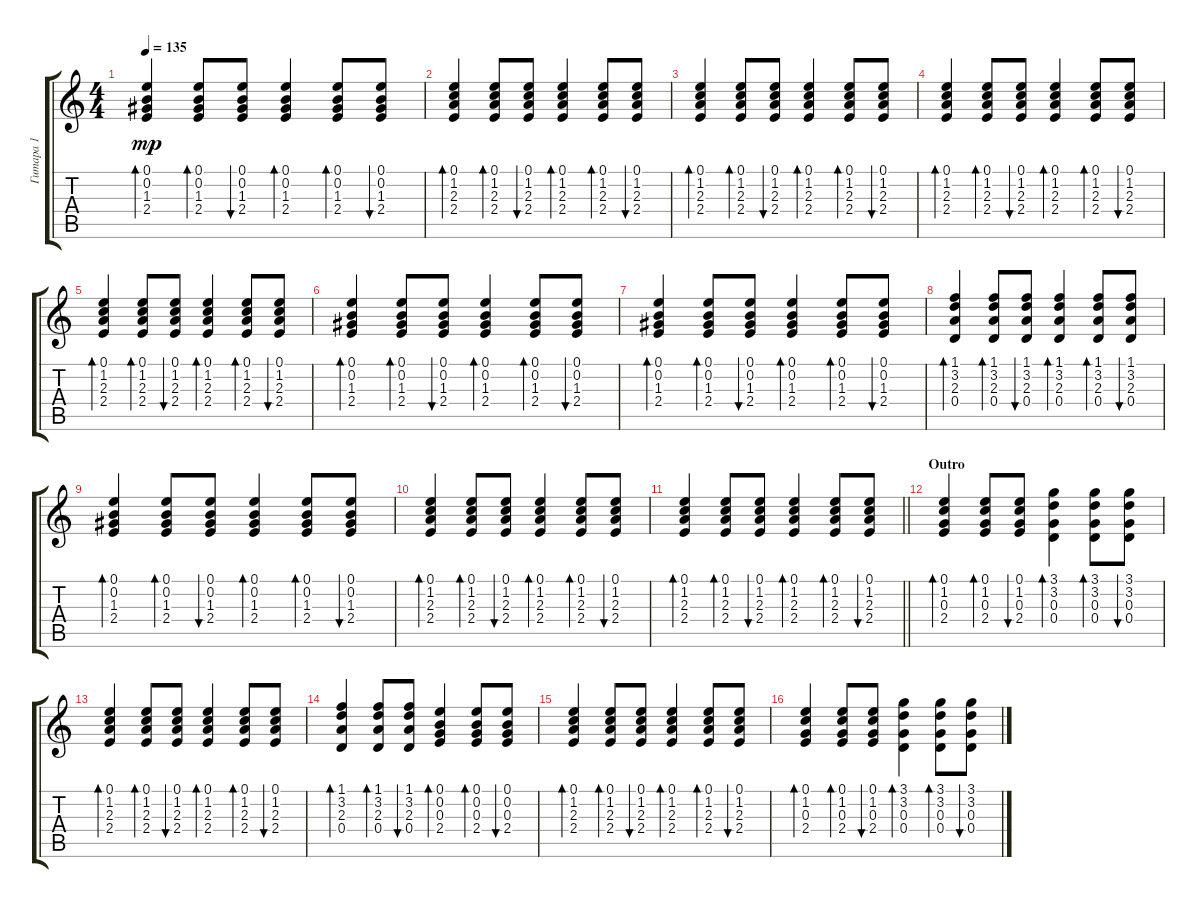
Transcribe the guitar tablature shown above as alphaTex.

\track ("Гитара 1" "Гитара 1") {instrument acousticguitarsteel}
\staff {score tabs}
\tuning (E4 B3 G3 D3 A2 E2) {hide}
\ts (4 4)
\tempo 135
\clef g2
\ks c
(0.1 0.2 1.3 2.4).4{bd 60 dy mp} (0.1 0.2 1.3 2.4).8{bd 60} (0.1 0.2 1.3 2.4).8{bu 60} (0.1 0.2 1.3 2.4).4{bd 60} (0.1 0.2 1.3 2.4).8{bd 60} (0.1 0.2 1.3 2.4).8{bu 60} |
(0.1 1.2 2.3 2.4).4{bd 60} (0.1 1.2 2.3 2.4).8{bd 60} (0.1 1.2 2.3 2.4).8{bu 60} (0.1 1.2 2.3 2.4).4{bd 60} (0.1 1.2 2.3 2.4).8{bd 60} (0.1 1.2 2.3 2.4).8{bu 60} |
(0.1 1.2 2.3 2.4).4{bd 60} (0.1 1.2 2.3 2.4).8{bd 60} (0.1 1.2 2.3 2.4).8{bu 60} (0.1 1.2 2.3 2.4).4{bd 60} (0.1 1.2 2.3 2.4).8{bd 60} (0.1 1.2 2.3 2.4).8{bu 60} |
(0.1 1.2 2.3 2.4).4{bd 60} (0.1 1.2 2.3 2.4).8{bd 60} (0.1 1.2 2.3 2.4).8{bu 60} (0.1 1.2 2.3 2.4).4{bd 60} (0.1 1.2 2.3 2.4).8{bd 60} (0.1 1.2 2.3 2.4).8{bu 60} |
(0.1 1.2 2.3 2.4).4{bd 60} (0.1 1.2 2.3 2.4).8{bd 60} (0.1 1.2 2.3 2.4).8{bu 60} (0.1 1.2 2.3 2.4).4{bd 60} (0.1 1.2 2.3 2.4).8{bd 60} (0.1 1.2 2.3 2.4).8{bu 60} |
(0.1 0.2 1.3 2.4).4{bd 60} (0.1 0.2 1.3 2.4).8{bd 60} (0.1 0.2 1.3 2.4).8{bu 60} (0.1 0.2 1.3 2.4).4{bd 60} (0.1 0.2 1.3 2.4).8{bd 60} (0.1 0.2 1.3 2.4).8{bu 60} |
(0.1 0.2 1.3 2.4).4{bd 60} (0.1 0.2 1.3 2.4).8{bd 60} (0.1 0.2 1.3 2.4).8{bu 60} (0.1 0.2 1.3 2.4).4{bd 60} (0.1 0.2 1.3 2.4).8{bd 60} (0.1 0.2 1.3 2.4).8{bu 60} |
(1.1 3.2 2.3 0.4).4{bd 60} (1.1 3.2 2.3 0.4).8{bd 60} (1.1 3.2 2.3 0.4).8{bu 60} (1.1 3.2 2.3 0.4).4{bd 60} (1.1 3.2 2.3 0.4).8{bd 60} (1.1 3.2 2.3 0.4).8{bu 60} |
(0.1 0.2 1.3 2.4).4{bd 60} (0.1 0.2 1.3 2.4).8{bd 60} (0.1 0.2 1.3 2.4).8{bu 60} (0.1 0.2 1.3 2.4).4{bd 60} (0.1 0.2 1.3 2.4).8{bd 60} (0.1 0.2 1.3 2.4).8{bu 60} |
(0.1 1.2 2.3 2.4).4{bd 60} (0.1 1.2 2.3 2.4).8{bd 60} (0.1 1.2 2.3 2.4).8{bu 60} (0.1 1.2 2.3 2.4).4{bd 60} (0.1 1.2 2.3 2.4).8{bd 60} (0.1 1.2 2.3 2.4).8{bu 60} |
\barLineRight lightlight
(0.1 1.2 2.3 2.4).4{bd 60} (0.1 1.2 2.3 2.4).8{bd 60} (0.1 1.2 2.3 2.4).8{bu 60} (0.1 1.2 2.3 2.4).4{bd 60} (0.1 1.2 2.3 2.4).8{bd 60} (0.1 1.2 2.3 2.4).8{bu 60} |
\section ("" "Outro")
(0.1 1.2 0.3 2.4).4{bd 60} (0.1 1.2 0.3 2.4).8{bd 60} (0.1 1.2 0.3 2.4).8{bu 60} (3.1 3.2 0.3 0.4).4{bd 60} (3.1 3.2 0.3 0.4).8{bd 60} (3.1 3.2 0.3 0.4).8{bu 60} |
(0.1 1.2 2.3 2.4).4{bd 60} (0.1 1.2 2.3 2.4).8{bd 60} (0.1 1.2 2.3 2.4).8{bu 60} (0.1 1.2 2.3 2.4).4{bd 60} (0.1 1.2 2.3 2.4).8{bd 60} (0.1 1.2 2.3 2.4).8{bu 60} |
(1.1 3.2 2.3 0.4).4{bd 60} (1.1 3.2 2.3 0.4).8{bd 60} (1.1 3.2 2.3 0.4).8{bu 60} (0.1 0.2 0.3 2.4).4{bd 60} (0.1 0.2 0.3 2.4).8{bd 60} (0.1 0.2 0.3 2.4).8{bu 60} |
(0.1 1.2 2.3 2.4).4{bd 60} (0.1 1.2 2.3 2.4).8{bd 60} (0.1 1.2 2.3 2.4).8{bu 60} (0.1 1.2 2.3 2.4).4{bd 60} (0.1 1.2 2.3 2.4).8{bd 60} (0.1 1.2 2.3 2.4).8{bu 60} |
(0.1 1.2 0.3 2.4).4{bd 60} (0.1 1.2 0.3 2.4).8{bd 60} (0.1 1.2 0.3 2.4).8{bu 60} (3.1 3.2 0.3 0.4).4{bd 60} (3.1 3.2 0.3 0.4).8{bd 60} (3.1 3.2 0.3 0.4).8{bu 60}
